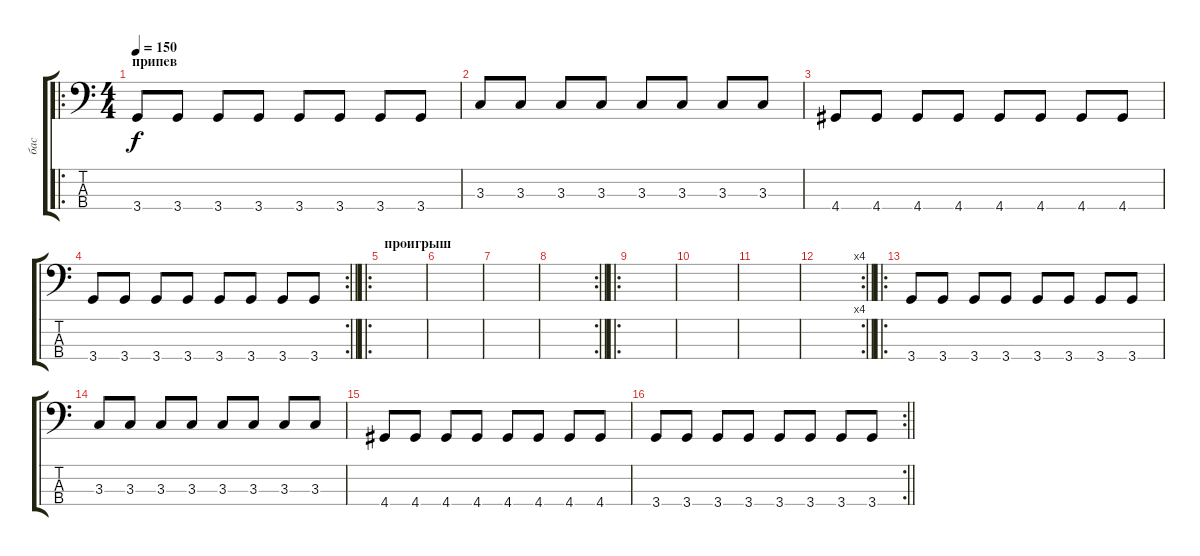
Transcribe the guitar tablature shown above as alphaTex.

\track ("бас" "бас") {instrument electricbasspick}
\staff {score tabs}
\tuning (G2 D2 A1 E1) {hide}
\ro
\ts (4 4)
\section ("" "припев")
\tempo 150
\clef f4
\ks c
3.4.8{dy f} 3.4.8 3.4.8 3.4.8 3.4.8 3.4.8 3.4.8 3.4.8 |
3.3.8 3.3.8 3.3.8 3.3.8 3.3.8 3.3.8 3.3.8 3.3.8 |
4.4.8 4.4.8 4.4.8 4.4.8 4.4.8 4.4.8 4.4.8 4.4.8 |
\rc 2
\barLineRight lightlight
3.4.8 3.4.8 3.4.8 3.4.8 3.4.8 3.4.8 3.4.8 3.4.8 |
\ro
\section ("" "проигрыш")
|
|
|
\rc 2
\barLineRight lightlight
|
\ro
|
|
|
\rc 4
\barLineRight lightlight
|
\ro
3.4.8 3.4.8 3.4.8 3.4.8 3.4.8 3.4.8 3.4.8 3.4.8 |
3.3.8 3.3.8 3.3.8 3.3.8 3.3.8 3.3.8 3.3.8 3.3.8 |
4.4.8 4.4.8 4.4.8 4.4.8 4.4.8 4.4.8 4.4.8 4.4.8 |
\rc 2
\barLineRight lightlight
3.4.8 3.4.8 3.4.8 3.4.8 3.4.8 3.4.8 3.4.8 3.4.8
